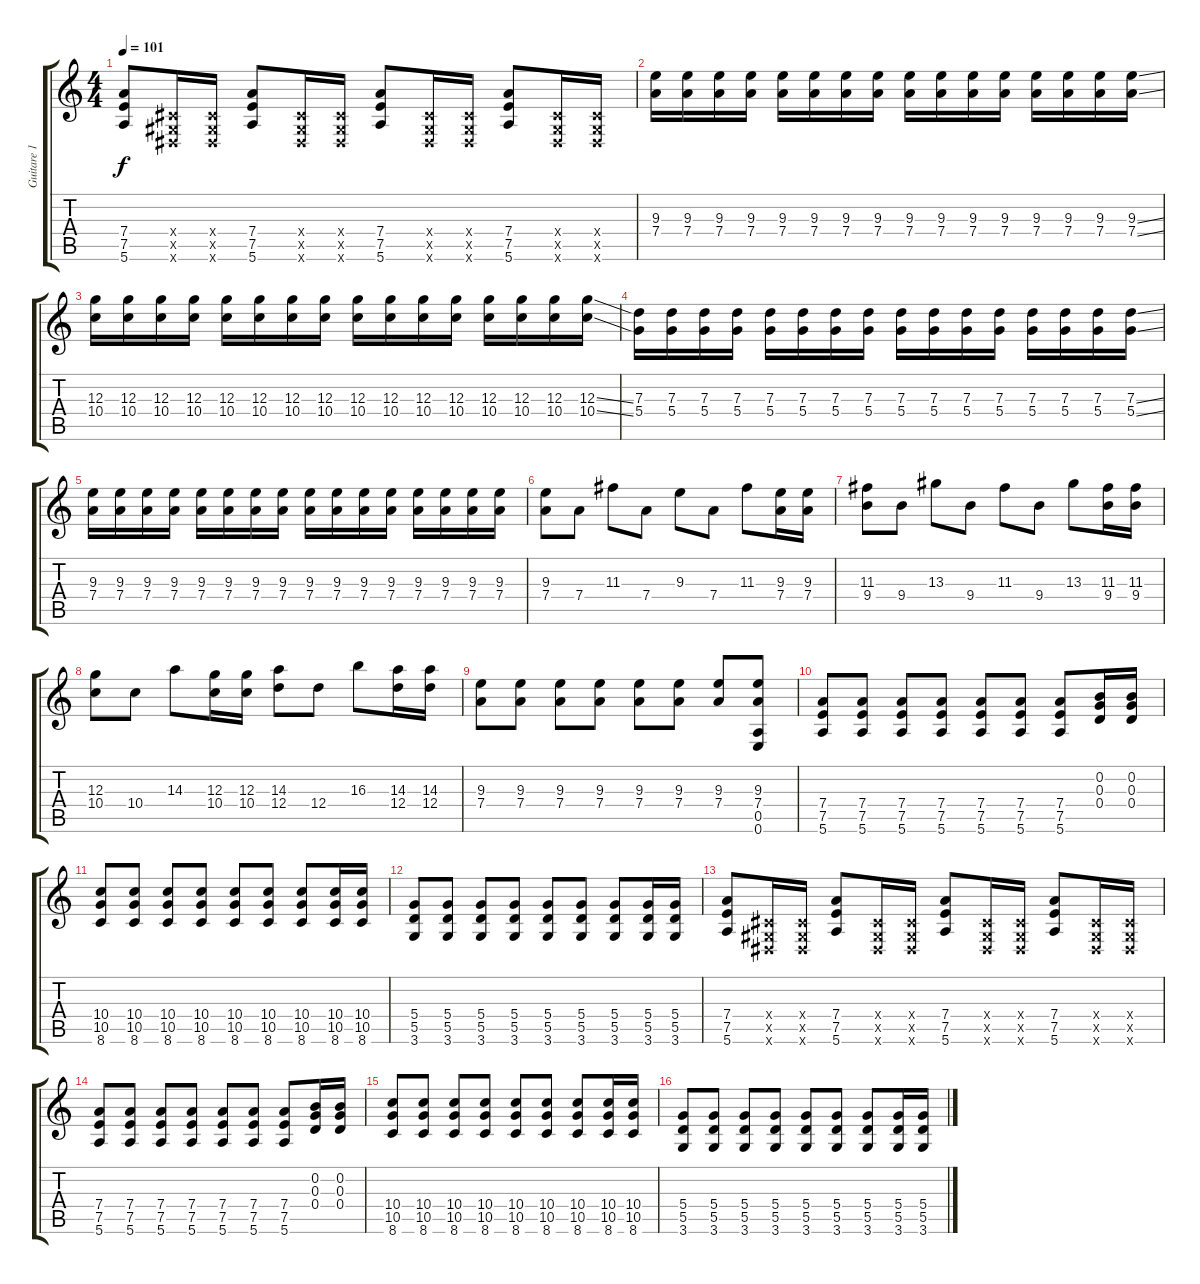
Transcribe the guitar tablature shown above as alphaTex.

\track ("Guitare 1" "Guitare 1") {instrument electricguitarclean}
\staff {score tabs}
\tuning (E4 B3 G3 D3 A2 E2) {hide}
\ts (4 4)
\tempo 101
\clef g2
\ks c
(7.4 7.5 5.6).8{dy f} (-1.4{x} -1.5{x} -1.6{x}).16 (-1.4{x} -1.5{x} -1.6{x}).16 (7.4 7.5 5.6).8 (-1.4{x} -1.5{x} -1.6{x}).16 (-1.4{x} -1.5{x} -1.6{x}).16 (7.4 7.5 5.6).8 (-1.4{x} -1.5{x} -1.6{x}).16 (-1.4{x} -1.5{x} -1.6{x}).16 (7.4 7.5 5.6).8 (-1.4{x} -1.5{x} -1.6{x}).16 (-1.4{x} -1.5{x} -1.6{x}).16 |
(9.3 7.4).16 (9.3 7.4).16 (9.3 7.4).16 (9.3 7.4).16 (9.3 7.4).16 (9.3 7.4).16 (9.3 7.4).16 (9.3 7.4).16 (9.3 7.4).16 (9.3 7.4).16 (9.3 7.4).16 (9.3 7.4).16 (9.3 7.4).16 (9.3 7.4).16 (9.3 7.4).16 (9.3{ss} 7.4{ss}).16 |
(12.3 10.4).16 (12.3 10.4).16 (12.3 10.4).16 (12.3 10.4).16 (12.3 10.4).16 (12.3 10.4).16 (12.3 10.4).16 (12.3 10.4).16 (12.3 10.4).16 (12.3 10.4).16 (12.3 10.4).16 (12.3 10.4).16 (12.3 10.4).16 (12.3 10.4).16 (12.3 10.4).16 (12.3{ss} 10.4{ss}).16 |
(7.3 5.4).16 (7.3 5.4).16 (7.3 5.4).16 (7.3 5.4).16 (7.3 5.4).16 (7.3 5.4).16 (7.3 5.4).16 (7.3 5.4).16 (7.3 5.4).16 (7.3 5.4).16 (7.3 5.4).16 (7.3 5.4).16 (7.3 5.4).16 (7.3 5.4).16 (7.3 5.4).16 (7.3{ss} 5.4{ss}).16 |
(9.3 7.4).16 (9.3 7.4).16 (9.3 7.4).16 (9.3 7.4).16 (9.3 7.4).16 (9.3 7.4).16 (9.3 7.4).16 (9.3 7.4).16 (9.3 7.4).16 (9.3 7.4).16 (9.3 7.4).16 (9.3 7.4).16 (9.3 7.4).16 (9.3 7.4).16 (9.3 7.4).16 (9.3 7.4).16 |
(9.3 7.4).8 7.4.8 11.3.8 7.4.8 9.3.8 7.4.8 11.3.8 (9.3 7.4).16 (9.3 7.4).16 |
(11.3 9.4).8 9.4.8 13.3.8 9.4.8 11.3.8 9.4.8 13.3.8 (11.3 9.4).16 (11.3 9.4).16 |
(12.3 10.4).8 10.4.8 14.3.8 (12.3 10.4).16 (12.3 10.4).16 (14.3 12.4).8 12.4.8 16.3.8 (14.3 12.4).16 (14.3 12.4).16 |
(9.3 7.4).8 (9.3 7.4).8 (9.3 7.4).8 (9.3 7.4).8 (9.3 7.4).8 (9.3 7.4).8 (9.3 7.4).8 (9.3 7.4 0.5 0.6).8 |
(7.4 7.5 5.6).8 (7.4 7.5 5.6).8 (7.4 7.5 5.6).8 (7.4 7.5 5.6).8 (7.4 7.5 5.6).8 (7.4 7.5 5.6).8 (7.4 7.5 5.6).8 (0.2 0.3 0.4).16 (0.2 0.3 0.4).16 |
(10.4 10.5 8.6).8 (10.4 10.5 8.6).8 (10.4 10.5 8.6).8 (10.4 10.5 8.6).8 (10.4 10.5 8.6).8 (10.4 10.5 8.6).8 (10.4 10.5 8.6).8 (10.4 10.5 8.6).16 (10.4 10.5 8.6).16 |
(5.4 5.5 3.6).8 (5.4 5.5 3.6).8 (5.4 5.5 3.6).8 (5.4 5.5 3.6).8 (5.4 5.5 3.6).8 (5.4 5.5 3.6).8 (5.4 5.5 3.6).8 (5.4 5.5 3.6).16 (5.4 5.5 3.6).16 |
(7.4 7.5 5.6).8 (-1.4{x} -1.5{x} -1.6{x}).16 (-1.4{x} -1.5{x} -1.6{x}).16 (7.4 7.5 5.6).8 (-1.4{x} -1.5{x} -1.6{x}).16 (-1.4{x} -1.5{x} -1.6{x}).16 (7.4 7.5 5.6).8 (-1.4{x} -1.5{x} -1.6{x}).16 (-1.4{x} -1.5{x} -1.6{x}).16 (7.4 7.5 5.6).8 (-1.4{x} -1.5{x} -1.6{x}).16 (-1.4{x} -1.5{x} -1.6{x}).16 |
(7.4 7.5 5.6).8 (7.4 7.5 5.6).8 (7.4 7.5 5.6).8 (7.4 7.5 5.6).8 (7.4 7.5 5.6).8 (7.4 7.5 5.6).8 (7.4 7.5 5.6).8 (0.2 0.3 0.4).16 (0.2 0.3 0.4).16 |
(10.4 10.5 8.6).8 (10.4 10.5 8.6).8 (10.4 10.5 8.6).8 (10.4 10.5 8.6).8 (10.4 10.5 8.6).8 (10.4 10.5 8.6).8 (10.4 10.5 8.6).8 (10.4 10.5 8.6).16 (10.4 10.5 8.6).16 |
(5.4 5.5 3.6).8 (5.4 5.5 3.6).8 (5.4 5.5 3.6).8 (5.4 5.5 3.6).8 (5.4 5.5 3.6).8 (5.4 5.5 3.6).8 (5.4 5.5 3.6).8 (5.4 5.5 3.6).16 (5.4 5.5 3.6).16
